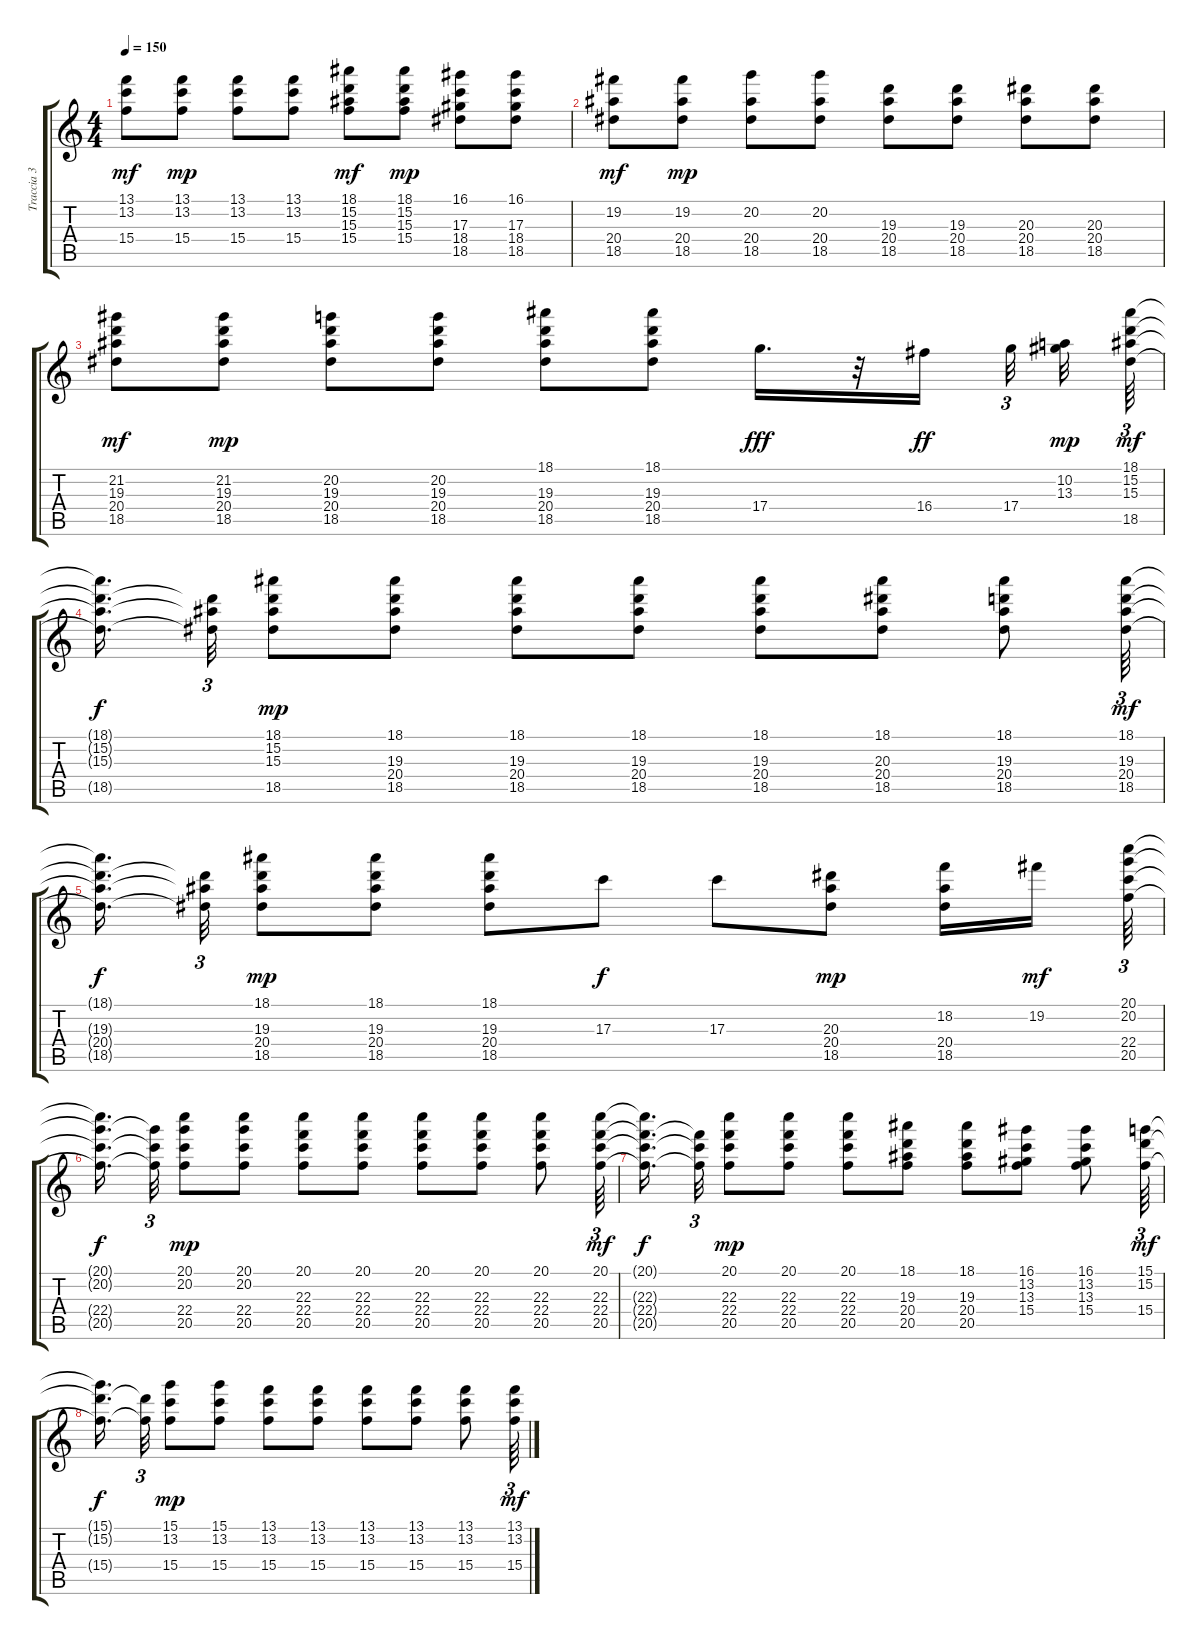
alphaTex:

\track ("Traccia 3" "Traccia 3") {instrument overdrivenguitar}
\staff {score tabs}
\tuning (E4 B3 G3 D3 A2 E2) {hide}
\ts (4 4)
\tempo 150
\clef g2
\ks c
(13.1 13.2 15.4).8{dy mf} (13.1 13.2 15.4).8{dy mp} (13.1 13.2 15.4).8 (13.1 13.2 15.4).8 (18.1 15.2 15.3 15.4).8{dy mf} (18.1 15.2 15.3 15.4).8{dy mp} (16.1 17.3 18.4 18.5).8 (16.1 17.3 18.4 18.5).8 |
(19.2 20.4 18.5).8{dy mf} (19.2 20.4 18.5).8{dy mp} (20.2 20.4 18.5).8 (20.2 20.4 18.5).8 (19.3 20.4 18.5).8 (19.3 20.4 18.5).8 (20.3 20.4 18.5).8 (20.3 20.4 18.5).8 |
(21.2 19.3 20.4 18.5).8{dy mf} (21.2 19.3 20.4 18.5).8{dy mp} (20.2 19.3 20.4 18.5).8 (20.2 19.3 20.4 18.5).8 (18.1 19.3 20.4 18.5).8 (18.1 19.3 20.4 18.5).8 17.4.16{d dy fff} r.32 16.4.16{dy ff} 17.4.32{tu (3 2)} (10.2 13.3).32{dy mp} (18.1 15.2 15.3 18.5).64{tu (3 2) dy mf} |
(18.1{t} 15.2{t} 15.3{t} 18.5{t}).16{d dy f} (15.2{t} 15.3{t} 18.5{t}).32{tu (3 2)} (18.1 15.2 15.3 18.5).8{dy mp} (18.1 19.3 20.4 18.5).8 (18.1 19.3 20.4 18.5).8 (18.1 19.3 20.4 18.5).8 (18.1 19.3 20.4 18.5).8 (18.1 20.3 20.4 18.5).8 (18.1 19.3 20.4 18.5).8 (18.1 19.3 20.4 18.5).64{tu (3 2) dy mf} |
(18.1{t} 19.3{t} 20.4{t} 18.5{t}).16{d dy f} (19.3{t} 20.4{t} 18.5{t}).32{tu (3 2)} (18.1 19.3 20.4 18.5).8{dy mp} (18.1 19.3 20.4 18.5).8 (18.1 19.3 20.4 18.5).8 17.3.8{dy f} 17.3.8 (20.3 20.4 18.5).8{dy mp} (18.2 20.4 18.5).16 19.2.16{dy mf} (20.1 20.2 22.4 20.5).64{tu (3 2)} |
(20.1{t} 20.2{t} 22.4{t} 20.5{t}).16{d dy f} (20.2{t} 22.4{t} 20.5{t}).32{tu (3 2)} (20.1 20.2 22.4 20.5).8{dy mp} (20.1 20.2 22.4 20.5).8 (20.1 22.3 22.4 20.5).8 (20.1 22.3 22.4 20.5).8 (20.1 22.3 22.4 20.5).8 (20.1 22.3 22.4 20.5).8 (20.1 22.3 22.4 20.5).8 (20.1 22.3 22.4 20.5).64{tu (3 2) dy mf} |
(20.1{t} 22.3{t} 22.4{t} 20.5{t}).16{d dy f} (22.3{t} 22.4{t} 20.5{t}).32{tu (3 2)} (20.1 22.3 22.4 20.5).8{dy mp} (20.1 22.3 22.4 20.5).8 (20.1 22.3 22.4 20.5).8 (18.1 19.3 20.4 20.5).8 (18.1 19.3 20.4 20.5).8 (16.1 13.2 13.3 15.4).8 (16.1 13.2 13.3 15.4).8 (15.1 15.2 15.4).64{tu (3 2) dy mf} |
(15.1{t} 15.2{t} 15.4{t}).16{d dy f} (15.2{t} 15.4{t}).32{tu (3 2)} (15.1 13.2 15.4).8{dy mp} (15.1 13.2 15.4).8 (13.1 13.2 15.4).8 (13.1 13.2 15.4).8 (13.1 13.2 15.4).8 (13.1 13.2 15.4).8 (13.1 13.2 15.4).8 (13.1 13.2 15.4).64{tu (3 2) dy mf}
